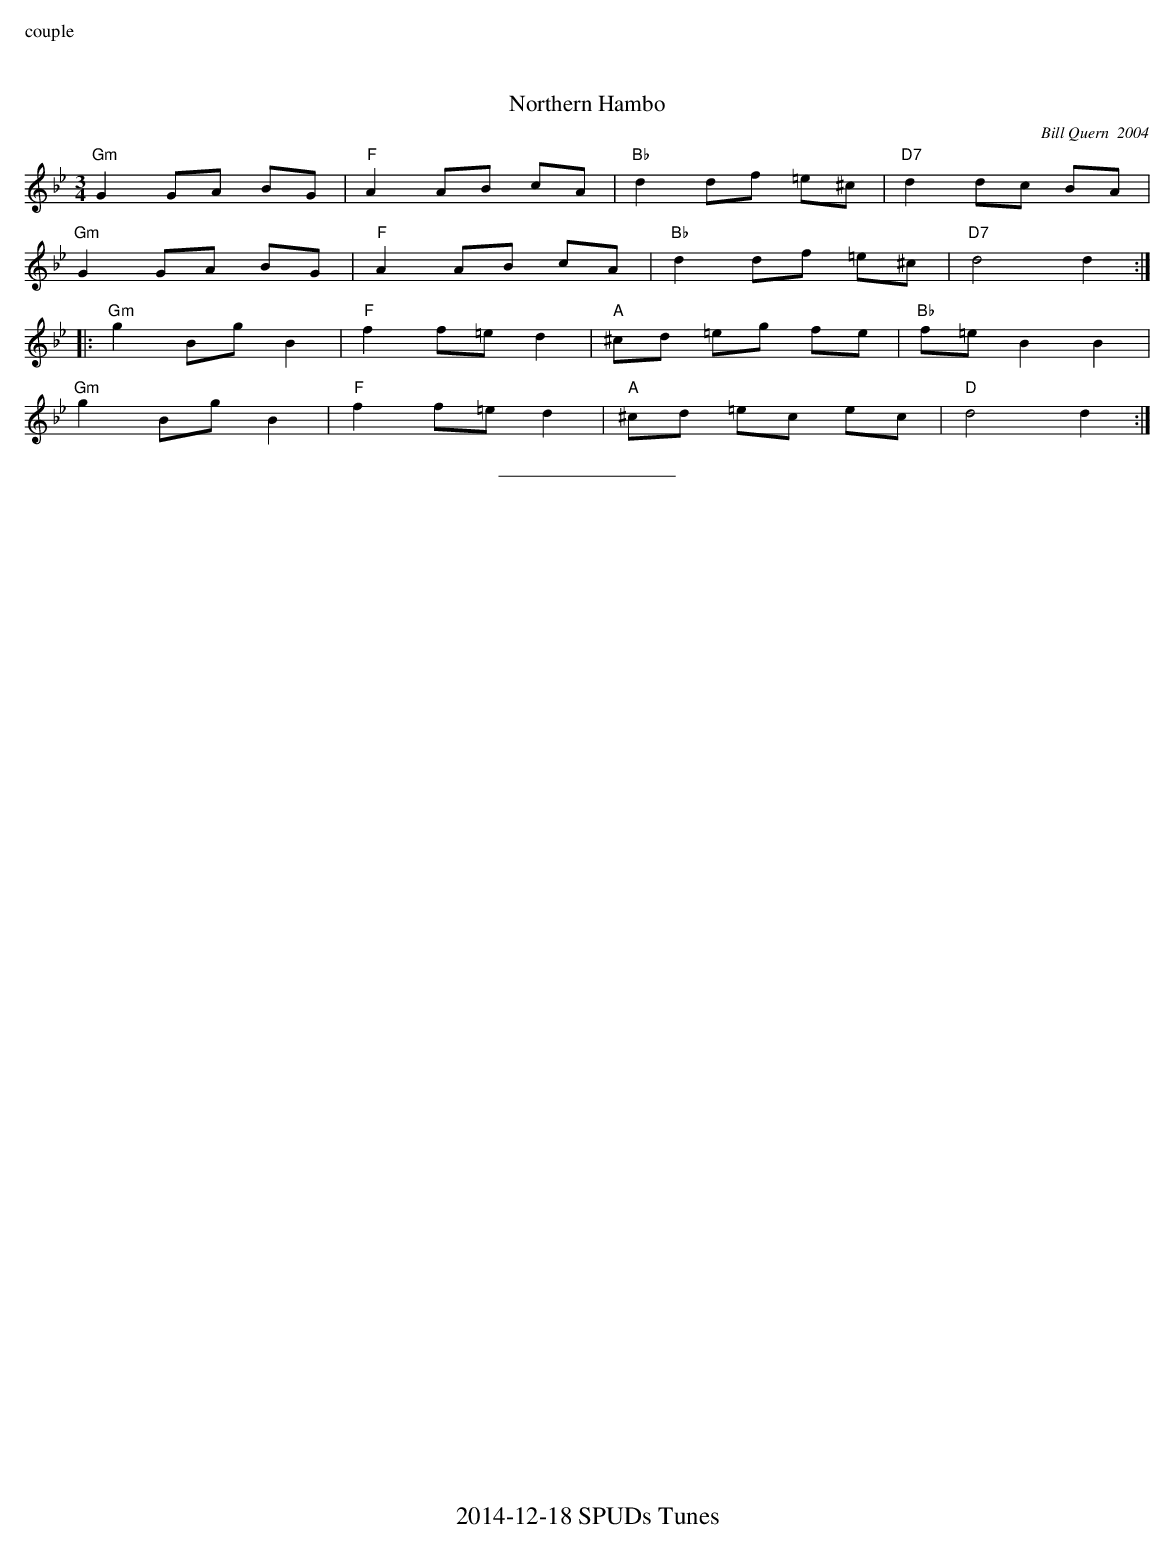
X:1
%%text couple
T:Northern Hambo
C:Bill Quern  2004
M:3/4
L:1/8
K:Gm
"Gm"G2 GA BG|"F"A2 AB cA|"Bb"d2 df =e^c|"D7"d2 dc BA|
"Gm"G2 GA BG|"F"A2 AB cA|"Bb"d2 df =e^c|"D7"d4d2:|
|:"Gm" g2 Bg B2|"F"f2 f=e d2|"A"^cd =eg fe|"Bb"f=e B2B2|
"Gm" g2 Bg B2|"F"f2 f=e d2|"A"^cd =ec ec|"D"d4d2:|
